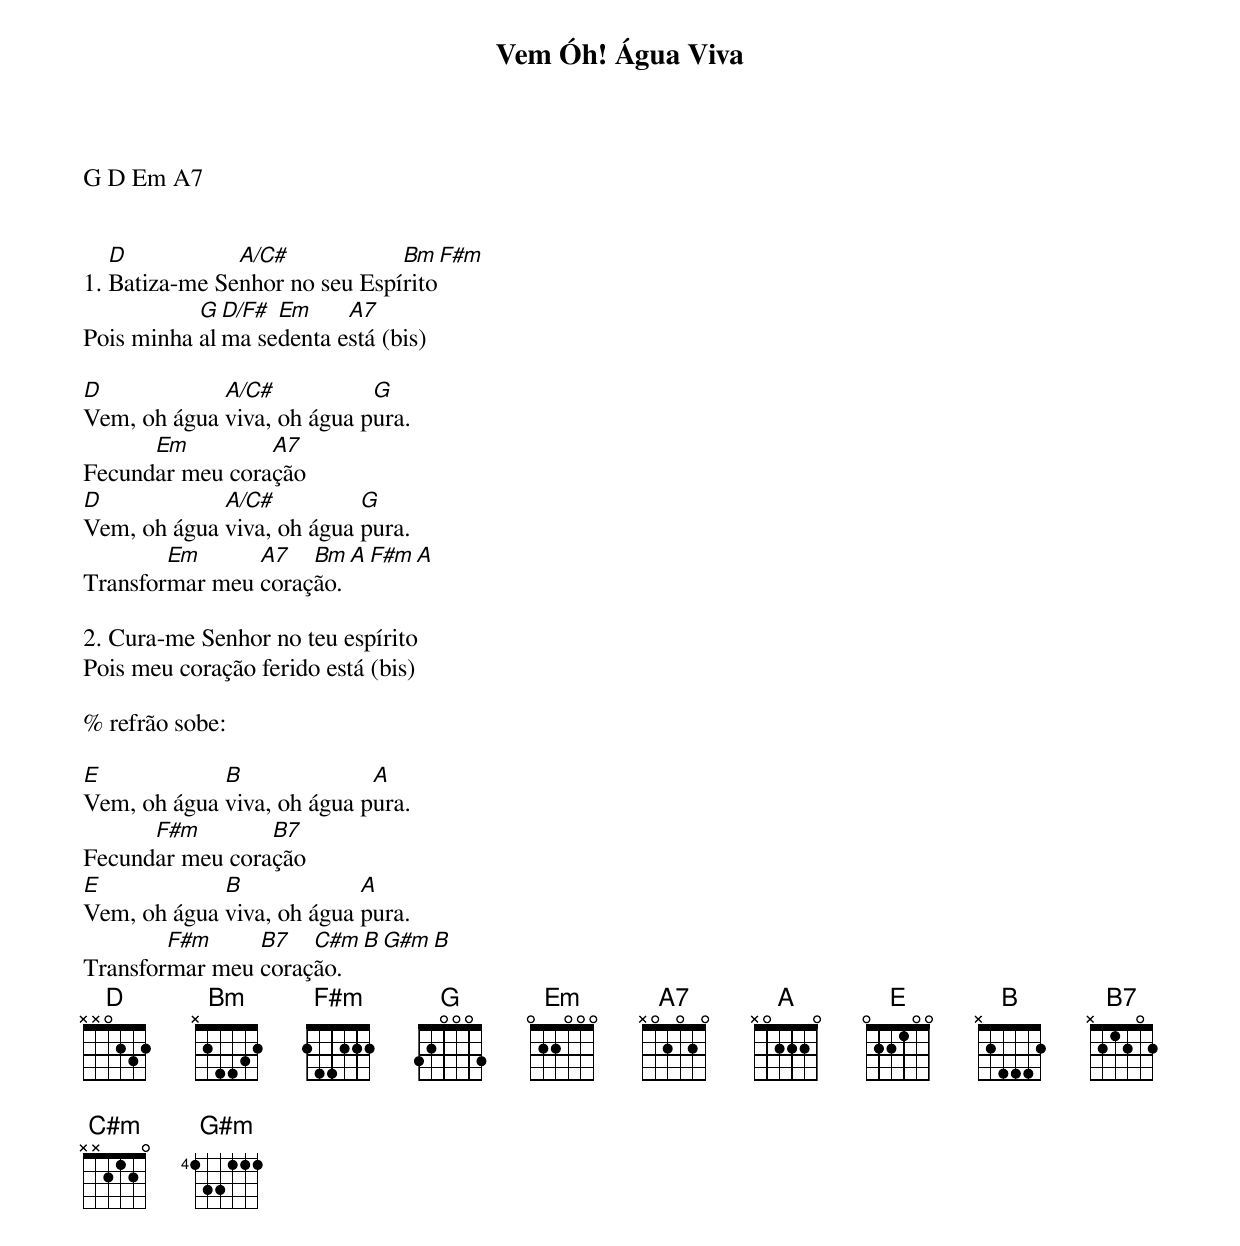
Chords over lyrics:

Vem Óh! Água Viva

G D Em A7


   D           A/C#            Bm   F#m
1. Batiza-me Senhor no seu Espírito
           G D/F# Em     A7
Pois minha alma sedenta está (bis)

D            A/C#           G
Vem, oh água viva, oh água pura.
      Em         A7
Fecundar meu coração
D            A/C#          G
Vem, oh água viva, oh água pura.
        Em      A7   Bm  A F#m  A
Transformar meu coração.

2. Cura-me Senhor no teu espírito
Pois meu coração ferido está (bis)

% refrão sobe:

E            B              A
Vem, oh água viva, oh água pura.
      F#m        B7
Fecundar meu coração
E            B             A
Vem, oh água viva, oh água pura.
        F#m     B7   C#m B G#m  B
Transformar meu coração.
